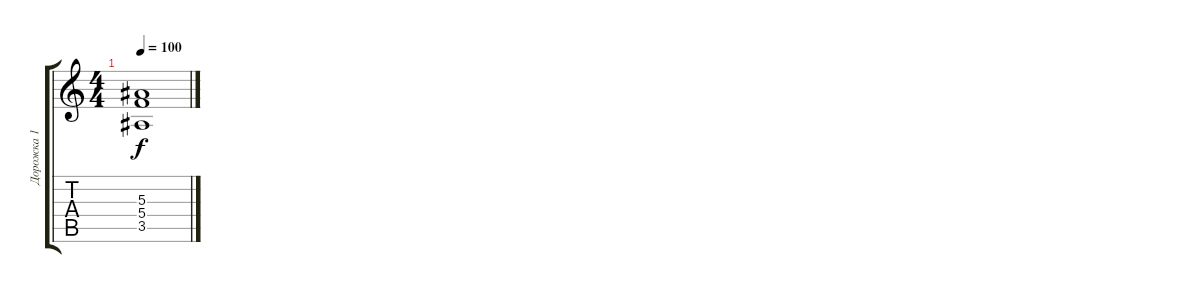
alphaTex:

\track ("Дорожка 1" "Дорожка 1") {instrument distortionguitar}
\staff {score tabs}
\tuning (D4 A3 F3 C3 G2 D2) {hide}
\ts (4 4)
\tempo 100
\clef g2
\ks c
(5.3{t} 5.4{t} 3.5{t}).1{dy f}
